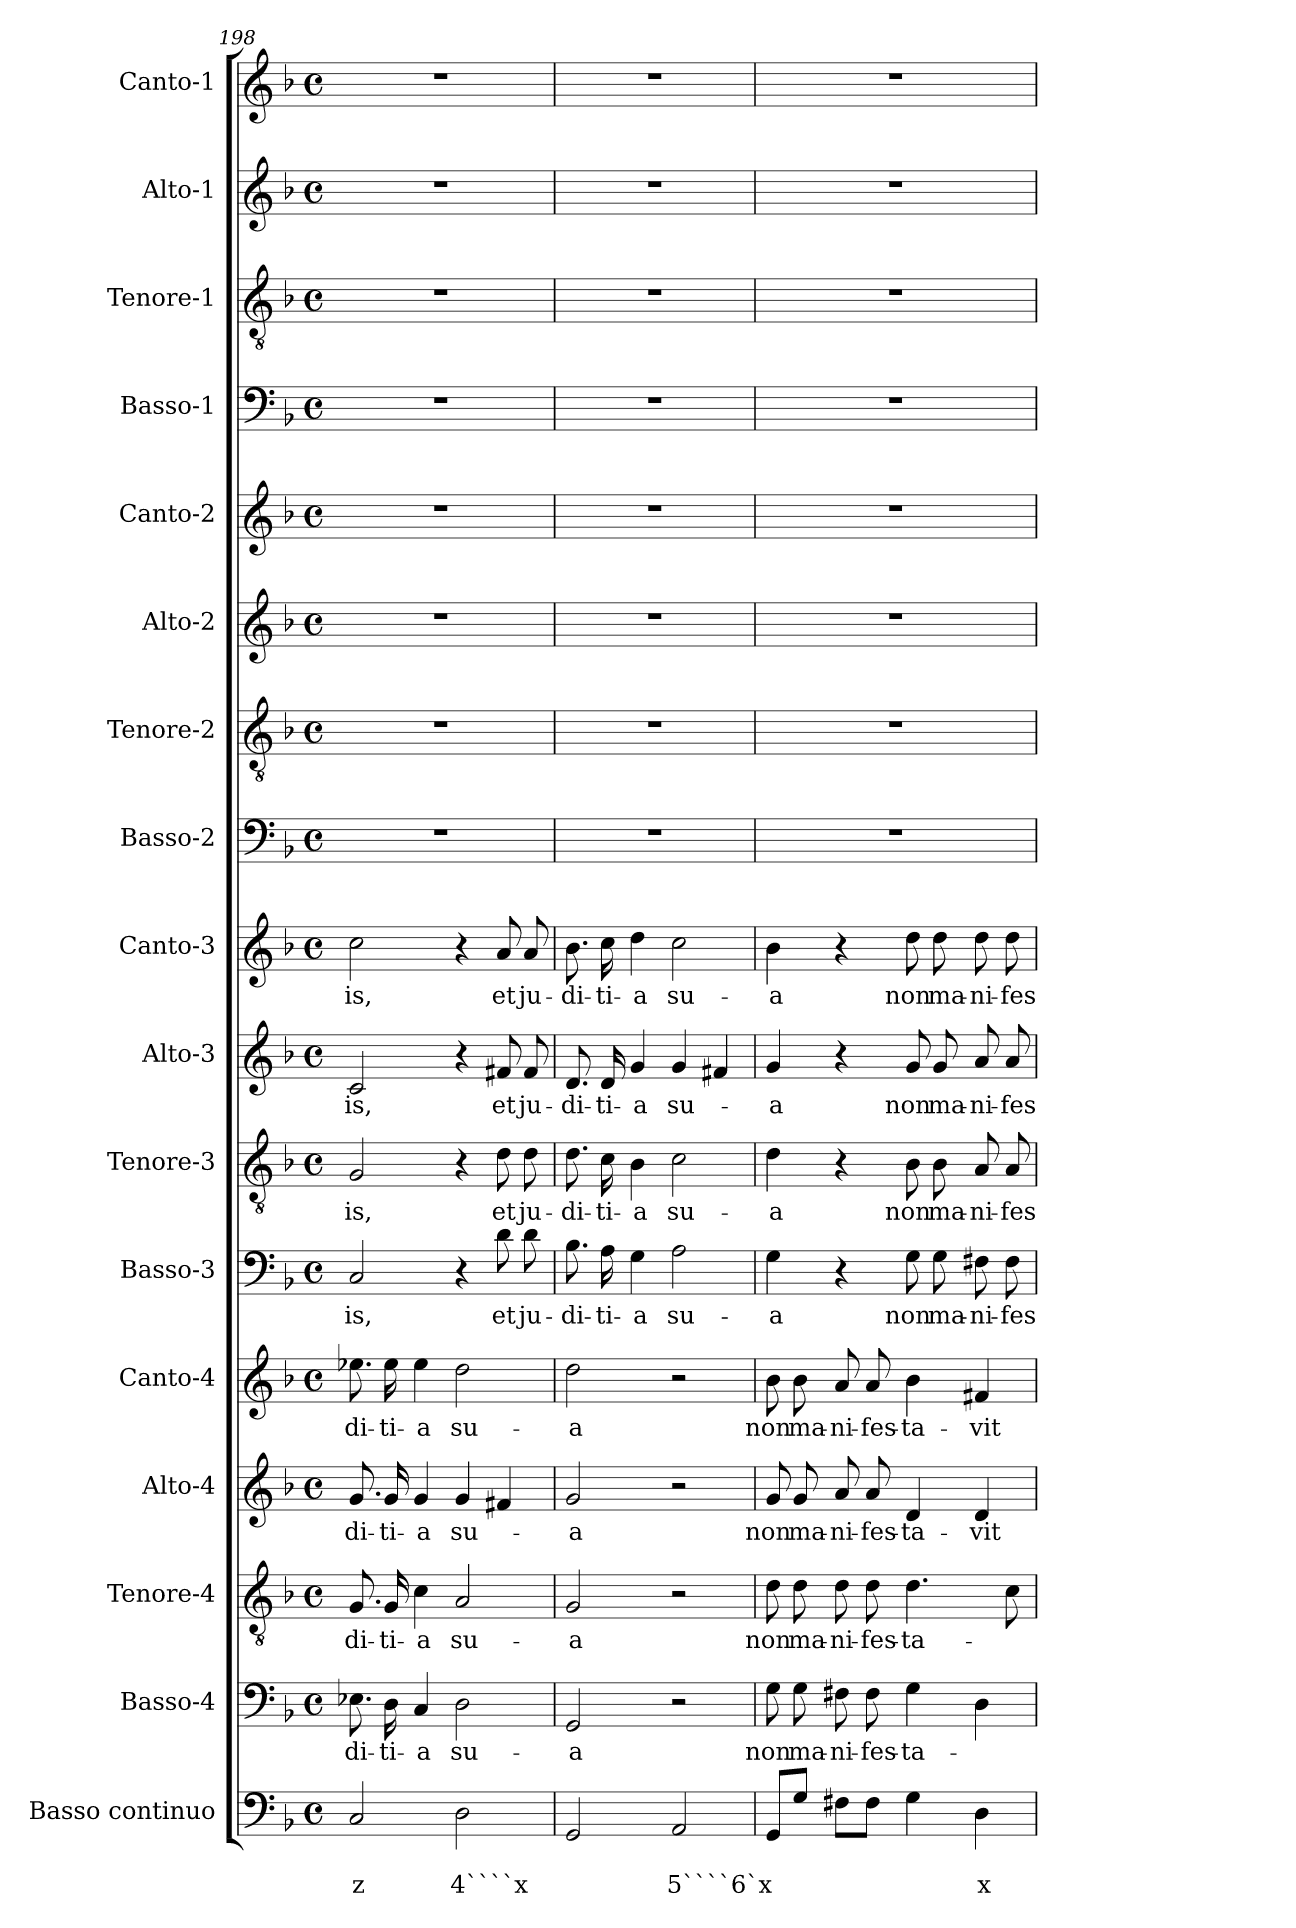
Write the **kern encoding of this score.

**kern	**text	**text	**kern	**text	**kern	**text	**kern	**text	**kern	**text	**kern	**text	**kern	**text	**kern	**text	**kern	**text	**kern	**kern	**kern	**kern	**kern	**kern	**kern	**kern
*part17	*part17	*part17	*part16	*part16	*part15	*part15	*part14	*part14	*part13	*part13	*part12	*part12	*part11	*part11	*part10	*part10	*part9	*part9	*part8	*part7	*part6	*part5	*part4	*part3	*part2	*part1
*staff17	*staff17	*staff17	*staff16	*staff16	*staff15	*staff15	*staff14	*staff14	*staff13	*staff13	*staff12	*staff12	*staff11	*staff11	*staff10	*staff10	*staff9	*staff9	*staff8	*staff7	*staff6	*staff5	*staff4	*staff3	*staff2	*staff1
*I"Basso continuo	*	*	*I"Basso-4	*	*I"Tenore-4	*	*I"Alto-4	*	*I"Canto-4	*	*I"Basso-3	*	*I"Tenore-3	*	*I"Alto-3	*	*I"Canto-3	*	*I"Basso-2	*I"Tenore-2	*I"Alto-2	*I"Canto-2	*I"Basso-1	*I"Tenore-1	*I"Alto-1	*I"Canto-1
*I'BC	*	*	*I'B4	*	*I'T4	*	*I'A4	*	*I'C4	*	*I'B3	*	*I'T3	*	*I'A3	*	*I'C3	*	*I'B2	*I'T2	*I'A2	*I'C2	*I'B1	*I'T1	*I'A1	*I'C1
*clefF4	*	*	*clefF4	*	*clefGv2	*	*clefG2	*	*clefG2	*	*clefF4	*	*clefGv2	*	*clefG2	*	*clefG2	*	*clefF4	*clefGv2	*clefG2	*clefG2	*clefF4	*clefGv2	*clefG2	*clefG2
*k[b-]	*	*	*k[b-]	*	*k[b-]	*	*k[b-]	*	*k[b-]	*	*k[b-]	*	*k[b-]	*	*k[b-]	*	*k[b-]	*	*k[b-]	*k[b-]	*k[b-]	*k[b-]	*k[b-]	*k[b-]	*k[b-]	*k[b-]
*F:	*	*	*F:	*	*F:	*	*F:	*	*F:	*	*F:	*	*F:	*	*F:	*	*F:	*	*F:	*F:	*F:	*F:	*F:	*F:	*F:	*F:
*M4/4	*	*	*M4/4	*	*M4/4	*	*M4/4	*	*M4/4	*	*M4/4	*	*M4/4	*	*M4/4	*	*M4/4	*	*M4/4	*M4/4	*M4/4	*M4/4	*M4/4	*M4/4	*M4/4	*M4/4
*met(c)	*	*	*met(c)	*	*met(c)	*	*met(c)	*	*met(c)	*	*met(c)	*	*met(c)	*	*met(c)	*	*met(c)	*	*met(c)	*met(c)	*met(c)	*met(c)	*met(c)	*met(c)	*met(c)	*met(c)
=198	=198	=198	=198	=198	=198	=198	=198	=198	=198	=198	=198	=198	=198	=198	=198	=198	=198	=198	=198	=198	=198	=198	=198	=198	=198	=198
!	!	!LO:LY:b	!	!	!	!	!	!	!	!	!	!	!	!	!	!	!	!	!	!	!	!	!	!	!	!
!	!	!	!	!LO:LY:b	!	!	!	!	!	!	!	!	!	!	!	!	!	!	!	!	!	!	!	!	!	!
!	!	!	!	!	!	!LO:LY:b	!	!	!	!	!	!	!	!	!	!	!	!	!	!	!	!	!	!	!	!
!	!	!	!	!	!	!	!	!LO:LY:b	!	!	!	!	!	!	!	!	!	!	!	!	!	!	!	!	!	!
!	!	!	!	!	!	!	!	!	!	!LO:LY:b	!	!	!	!	!	!	!	!	!	!	!	!	!	!	!	!
!	!	!	!	!	!	!	!	!	!	!	!	!LO:LY:b	!	!	!	!	!	!	!	!	!	!	!	!	!	!
!	!	!	!	!	!	!	!	!	!	!	!	!	!	!LO:LY:b	!	!	!	!	!	!	!	!	!	!	!	!
!	!	!	!	!	!	!	!	!	!	!	!	!	!	!	!	!LO:LY:b	!	!	!	!	!	!	!	!	!	!
!	!	!	!	!	!	!	!	!	!	!	!	!	!	!	!	!	!	!LO:LY:b	!	!	!	!	!	!	!	!
2C/	.	z	8.E-X\	-di-	8.G/	-di-	8.g/	-di-	8.ee-X\	-di-	2C/	-is,	2G/	-is,	2c/	-is,	2cc\	-is,	1r	1r	1r	1r	1r	1r	1r	1r
!	!	!	!	!LO:LY:b	!	!	!	!	!	!	!	!	!	!	!	!	!	!	!	!	!	!	!	!	!	!
!	!	!	!	!	!	!LO:LY:b	!	!	!	!	!	!	!	!	!	!	!	!	!	!	!	!	!	!	!	!
!	!	!	!	!	!	!	!	!LO:LY:b	!	!	!	!	!	!	!	!	!	!	!	!	!	!	!	!	!	!
!	!	!	!	!	!	!	!	!	!	!LO:LY:b	!	!	!	!	!	!	!	!	!	!	!	!	!	!	!	!
.	.	.	16D\	-ti-	16G/	-ti-	16g/	-ti-	16ee-\	-ti-	.	.	.	.	.	.	.	.	.	.	.	.	.	.	.	.
!	!	!	!	!LO:LY:b	!	!	!	!	!	!	!	!	!	!	!	!	!	!	!	!	!	!	!	!	!	!
!	!	!	!	!	!	!LO:LY:b	!	!	!	!	!	!	!	!	!	!	!	!	!	!	!	!	!	!	!	!
!	!	!	!	!	!	!	!	!LO:LY:b	!	!	!	!	!	!	!	!	!	!	!	!	!	!	!	!	!	!
!	!	!	!	!	!	!	!	!	!	!LO:LY:b	!	!	!	!	!	!	!	!	!	!	!	!	!	!	!	!
.	.	.	4C/	-a	4c\	-a	4g/	-a	4ee-\	-a	.	.	.	.	.	.	.	.	.	.	.	.	.	.	.	.
!	!	!LO:LY:b	!	!	!	!	!	!	!	!	!	!	!	!	!	!	!	!	!	!	!	!	!	!	!	!
!	!	!	!	!LO:LY:b	!	!	!	!	!	!	!	!	!	!	!	!	!	!	!	!	!	!	!	!	!	!
!	!	!	!	!	!	!LO:LY:b	!	!	!	!	!	!	!	!	!	!	!	!	!	!	!	!	!	!	!	!
!	!	!	!	!	!	!	!	!LO:LY:b	!	!	!	!	!	!	!	!	!	!	!	!	!	!	!	!	!	!
!	!	!	!	!	!	!	!	!	!	!LO:LY:b	!	!	!	!	!	!	!	!	!	!	!	!	!	!	!	!
2D\	.	4````x	2D\	su-	2A/	su-	4g/	su-	2dd\	su-	4r	.	4r	.	4r	.	4r	.	.	.	.	.	.	.	.	.
!	!	!	!	!	!	!	!	!	!	!	!	!LO:LY:b	!	!	!	!	!	!	!	!	!	!	!	!	!	!
!	!	!	!	!	!	!	!	!	!	!	!	!	!	!LO:LY:b	!	!	!	!	!	!	!	!	!	!	!	!
!	!	!	!	!	!	!	!	!	!	!	!	!	!	!	!	!LO:LY:b	!	!	!	!	!	!	!	!	!	!
!	!	!	!	!	!	!	!	!	!	!	!	!	!	!	!	!	!	!LO:LY:b	!	!	!	!	!	!	!	!
.	.	.	.	.	.	.	4f#X/	.	.	.	8d\	et	8d\	et	8f#X/	et	8a/	et	.	.	.	.	.	.	.	.
!	!	!	!	!	!	!	!	!	!	!	!	!LO:LY:b	!	!	!	!	!	!	!	!	!	!	!	!	!	!
!	!	!	!	!	!	!	!	!	!	!	!	!	!	!LO:LY:b	!	!	!	!	!	!	!	!	!	!	!	!
!	!	!	!	!	!	!	!	!	!	!	!	!	!	!	!	!LO:LY:b	!	!	!	!	!	!	!	!	!	!
!	!	!	!	!	!	!	!	!	!	!	!	!	!	!	!	!	!	!LO:LY:b	!	!	!	!	!	!	!	!
.	.	.	.	.	.	.	.	.	.	.	8d\	ju-	8d\	ju-	8f#/	ju-	8a/	ju-	.	.	.	.	.	.	.	.
=199	=199	=199	=199	=199	=199	=199	=199	=199	=199	=199	=199	=199	=199	=199	=199	=199	=199	=199	=199	=199	=199	=199	=199	=199	=199	=199
!	!	!	!	!LO:LY:b	!	!	!	!	!	!	!	!	!	!	!	!	!	!	!	!	!	!	!	!	!	!
!	!	!	!	!	!	!LO:LY:b	!	!	!	!	!	!	!	!	!	!	!	!	!	!	!	!	!	!	!	!
!	!	!	!	!	!	!	!	!LO:LY:b	!	!	!	!	!	!	!	!	!	!	!	!	!	!	!	!	!	!
!	!	!	!	!	!	!	!	!	!	!LO:LY:b	!	!	!	!	!	!	!	!	!	!	!	!	!	!	!	!
!	!	!	!	!	!	!	!	!	!	!	!	!LO:LY:b	!	!	!	!	!	!	!	!	!	!	!	!	!	!
!	!	!	!	!	!	!	!	!	!	!	!	!	!	!LO:LY:b	!	!	!	!	!	!	!	!	!	!	!	!
!	!	!	!	!	!	!	!	!	!	!	!	!	!	!	!	!LO:LY:b	!	!	!	!	!	!	!	!	!	!
!	!	!	!	!	!	!	!	!	!	!	!	!	!	!	!	!	!	!LO:LY:b	!	!	!	!	!	!	!	!
2GG/	.	.	2GG/	-a	2G/	-a	2g/	-a	2dd\	-a	8.B-\	-di-	8.d\	-di-	8.d/	-di-	8.b-\	-di-	1r	1r	1r	1r	1r	1r	1r	1r
!	!	!	!	!	!	!	!	!	!	!	!	!LO:LY:b	!	!	!	!	!	!	!	!	!	!	!	!	!	!
!	!	!	!	!	!	!	!	!	!	!	!	!	!	!LO:LY:b	!	!	!	!	!	!	!	!	!	!	!	!
!	!	!	!	!	!	!	!	!	!	!	!	!	!	!	!	!LO:LY:b	!	!	!	!	!	!	!	!	!	!
!	!	!	!	!	!	!	!	!	!	!	!	!	!	!	!	!	!	!LO:LY:b	!	!	!	!	!	!	!	!
.	.	.	.	.	.	.	.	.	.	.	16A\	-ti-	16c\	-ti-	16d/	-ti-	16cc\	-ti-	.	.	.	.	.	.	.	.
!	!	!	!	!	!	!	!	!	!	!	!	!LO:LY:b	!	!	!	!	!	!	!	!	!	!	!	!	!	!
!	!	!	!	!	!	!	!	!	!	!	!	!	!	!LO:LY:b	!	!	!	!	!	!	!	!	!	!	!	!
!	!	!	!	!	!	!	!	!	!	!	!	!	!	!	!	!LO:LY:b	!	!	!	!	!	!	!	!	!	!
!	!	!	!	!	!	!	!	!	!	!	!	!	!	!	!	!	!	!LO:LY:b	!	!	!	!	!	!	!	!
.	.	.	.	.	.	.	.	.	.	.	4G\	-a	4B-\	-a	4g/	-a	4dd\	-a	.	.	.	.	.	.	.	.
!	!	!LO:LY:b	!	!	!	!	!	!	!	!	!	!	!	!	!	!	!	!	!	!	!	!	!	!	!	!
!	!	!	!	!	!	!	!	!	!	!	!	!LO:LY:b	!	!	!	!	!	!	!	!	!	!	!	!	!	!
!	!	!	!	!	!	!	!	!	!	!	!	!	!	!LO:LY:b	!	!	!	!	!	!	!	!	!	!	!	!
!	!	!	!	!	!	!	!	!	!	!	!	!	!	!	!	!LO:LY:b	!	!	!	!	!	!	!	!	!	!
!	!	!	!	!	!	!	!	!	!	!	!	!	!	!	!	!	!	!LO:LY:b	!	!	!	!	!	!	!	!
2AA/	.	5````6`x	2r	.	2r	.	2r	.	2r	.	2A\	su-	2c\	su-	4g/	su-	2cc\	su-	.	.	.	.	.	.	.	.
.	.	.	.	.	.	.	.	.	.	.	.	.	.	.	4f#X/	.	.	.	.	.	.	.	.	.	.	.
=200	=200	=200	=200	=200	=200	=200	=200	=200	=200	=200	=200	=200	=200	=200	=200	=200	=200	=200	=200	=200	=200	=200	=200	=200	=200	=200
!	!	!	!	!LO:LY:b	!	!	!	!	!	!	!	!	!	!	!	!	!	!	!	!	!	!	!	!	!	!
!	!	!	!	!	!	!LO:LY:b	!	!	!	!	!	!	!	!	!	!	!	!	!	!	!	!	!	!	!	!
!	!	!	!	!	!	!	!	!LO:LY:b	!	!	!	!	!	!	!	!	!	!	!	!	!	!	!	!	!	!
!	!	!	!	!	!	!	!	!	!	!LO:LY:b	!	!	!	!	!	!	!	!	!	!	!	!	!	!	!	!
!	!	!	!	!	!	!	!	!	!	!	!	!LO:LY:b	!	!	!	!	!	!	!	!	!	!	!	!	!	!
!	!	!	!	!	!	!	!	!	!	!	!	!	!	!LO:LY:b	!	!	!	!	!	!	!	!	!	!	!	!
!	!	!	!	!	!	!	!	!	!	!	!	!	!	!	!	!LO:LY:b	!	!	!	!	!	!	!	!	!	!
!	!	!	!	!	!	!	!	!	!	!	!	!	!	!	!	!	!	!LO:LY:b	!	!	!	!	!	!	!	!
8GG/L	.	.	8G\	non	8d\	non	8g/	non	8b-\	non	4G\	-a	4d\	-a	4g/	-a	4b-\	-a	1r	1r	1r	1r	1r	1r	1r	1r
!	!	!	!	!LO:LY:b	!	!	!	!	!	!	!	!	!	!	!	!	!	!	!	!	!	!	!	!	!	!
!	!	!	!	!	!	!LO:LY:b	!	!	!	!	!	!	!	!	!	!	!	!	!	!	!	!	!	!	!	!
!	!	!	!	!	!	!	!	!LO:LY:b	!	!	!	!	!	!	!	!	!	!	!	!	!	!	!	!	!	!
!	!	!	!	!	!	!	!	!	!	!LO:LY:b	!	!	!	!	!	!	!	!	!	!	!	!	!	!	!	!
8G/J	.	.	8G\	ma-	8d\	ma-	8g/	ma-	8b-\	ma-	.	.	.	.	.	.	.	.	.	.	.	.	.	.	.	.
!	!	!	!	!LO:LY:b	!	!	!	!	!	!	!	!	!	!	!	!	!	!	!	!	!	!	!	!	!	!
!	!	!	!	!	!	!LO:LY:b	!	!	!	!	!	!	!	!	!	!	!	!	!	!	!	!	!	!	!	!
!	!	!	!	!	!	!	!	!LO:LY:b	!	!	!	!	!	!	!	!	!	!	!	!	!	!	!	!	!	!
!	!	!	!	!	!	!	!	!	!	!LO:LY:b	!	!	!	!	!	!	!	!	!	!	!	!	!	!	!	!
8F#X\L	.	.	8F#X\	-ni-	8d\	-ni-	8a/	-ni-	8a/	-ni-	4r	.	4r	.	4r	.	4r	.	.	.	.	.	.	.	.	.
!	!	!	!	!LO:LY:b	!	!	!	!	!	!	!	!	!	!	!	!	!	!	!	!	!	!	!	!	!	!
!	!	!	!	!	!	!LO:LY:b	!	!	!	!	!	!	!	!	!	!	!	!	!	!	!	!	!	!	!	!
!	!	!	!	!	!	!	!	!LO:LY:b	!	!	!	!	!	!	!	!	!	!	!	!	!	!	!	!	!	!
!	!	!	!	!	!	!	!	!	!	!LO:LY:b	!	!	!	!	!	!	!	!	!	!	!	!	!	!	!	!
8F#\J	.	.	8F#\	-fes-	8d\	-fes-	8a/	-fes-	8a/	-fes-	.	.	.	.	.	.	.	.	.	.	.	.	.	.	.	.
!	!	!	!	!LO:LY:b	!	!	!	!	!	!	!	!	!	!	!	!	!	!	!	!	!	!	!	!	!	!
!	!	!	!	!	!	!LO:LY:b	!	!	!	!	!	!	!	!	!	!	!	!	!	!	!	!	!	!	!	!
!	!	!	!	!	!	!	!	!LO:LY:b	!	!	!	!	!	!	!	!	!	!	!	!	!	!	!	!	!	!
!	!	!	!	!	!	!	!	!	!	!LO:LY:b	!	!	!	!	!	!	!	!	!	!	!	!	!	!	!	!
!	!	!	!	!	!	!	!	!	!	!	!	!LO:LY:b	!	!	!	!	!	!	!	!	!	!	!	!	!	!
!	!	!	!	!	!	!	!	!	!	!	!	!	!	!LO:LY:b	!	!	!	!	!	!	!	!	!	!	!	!
!	!	!	!	!	!	!	!	!	!	!	!	!	!	!	!	!LO:LY:b	!	!	!	!	!	!	!	!	!	!
!	!	!	!	!	!	!	!	!	!	!	!	!	!	!	!	!	!	!LO:LY:b	!	!	!	!	!	!	!	!
4G\	.	.	4G\	-ta-	4.d\	-ta-	4d/	-ta-	4b-\	-ta-	8G\	non	8B-\	non	8g/	non	8dd\	non	.	.	.	.	.	.	.	.
!	!	!	!	!	!	!	!	!	!	!	!	!LO:LY:b	!	!	!	!	!	!	!	!	!	!	!	!	!	!
!	!	!	!	!	!	!	!	!	!	!	!	!	!	!LO:LY:b	!	!	!	!	!	!	!	!	!	!	!	!
!	!	!	!	!	!	!	!	!	!	!	!	!	!	!	!	!LO:LY:b	!	!	!	!	!	!	!	!	!	!
!	!	!	!	!	!	!	!	!	!	!	!	!	!	!	!	!	!	!LO:LY:b	!	!	!	!	!	!	!	!
.	.	.	.	.	.	.	.	.	.	.	8G\	ma-	8B-\	ma-	8g/	ma-	8dd\	ma-	.	.	.	.	.	.	.	.
!	!	!LO:LY:b	!	!	!	!	!	!	!	!	!	!	!	!	!	!	!	!	!	!	!	!	!	!	!	!
!	!	!	!	!	!	!	!	!LO:LY:b	!	!	!	!	!	!	!	!	!	!	!	!	!	!	!	!	!	!
!	!	!	!	!	!	!	!	!	!	!LO:LY:b	!	!	!	!	!	!	!	!	!	!	!	!	!	!	!	!
!	!	!	!	!	!	!	!	!	!	!	!	!LO:LY:b	!	!	!	!	!	!	!	!	!	!	!	!	!	!
!	!	!	!	!	!	!	!	!	!	!	!	!	!	!LO:LY:b	!	!	!	!	!	!	!	!	!	!	!	!
!	!	!	!	!	!	!	!	!	!	!	!	!	!	!	!	!LO:LY:b	!	!	!	!	!	!	!	!	!	!
!	!	!	!	!	!	!	!	!	!	!	!	!	!	!	!	!	!	!LO:LY:b	!	!	!	!	!	!	!	!
4D\	.	x	4D\	.	.	.	4d/	-vit	4f#X/	-vit	8F#X\	-ni-	8A/	-ni-	8a/	-ni-	8dd\	-ni-	.	.	.	.	.	.	.	.
!	!	!	!	!	!	!	!	!	!	!	!	!LO:LY:b	!	!	!	!	!	!	!	!	!	!	!	!	!	!
!	!	!	!	!	!	!	!	!	!	!	!	!	!	!LO:LY:b	!	!	!	!	!	!	!	!	!	!	!	!
!	!	!	!	!	!	!	!	!	!	!	!	!	!	!	!	!LO:LY:b	!	!	!	!	!	!	!	!	!	!
!	!	!	!	!	!	!	!	!	!	!	!	!	!	!	!	!	!	!LO:LY:b	!	!	!	!	!	!	!	!
.	.	.	.	.	8c\	.	.	.	.	.	8F#\	-fes-	8A/	-fes-	8a/	-fes-	8dd\	-fes-	.	.	.	.	.	.	.	.
=	=	=	=	=	=	=	=	=	=	=	=	=	=	=	=	=	=	=	=	=	=	=	=	=	=	=
*-	*-	*-	*-	*-	*-	*-	*-	*-	*-	*-	*-	*-	*-	*-	*-	*-	*-	*-	*-	*-	*-	*-	*-	*-	*-	*-
